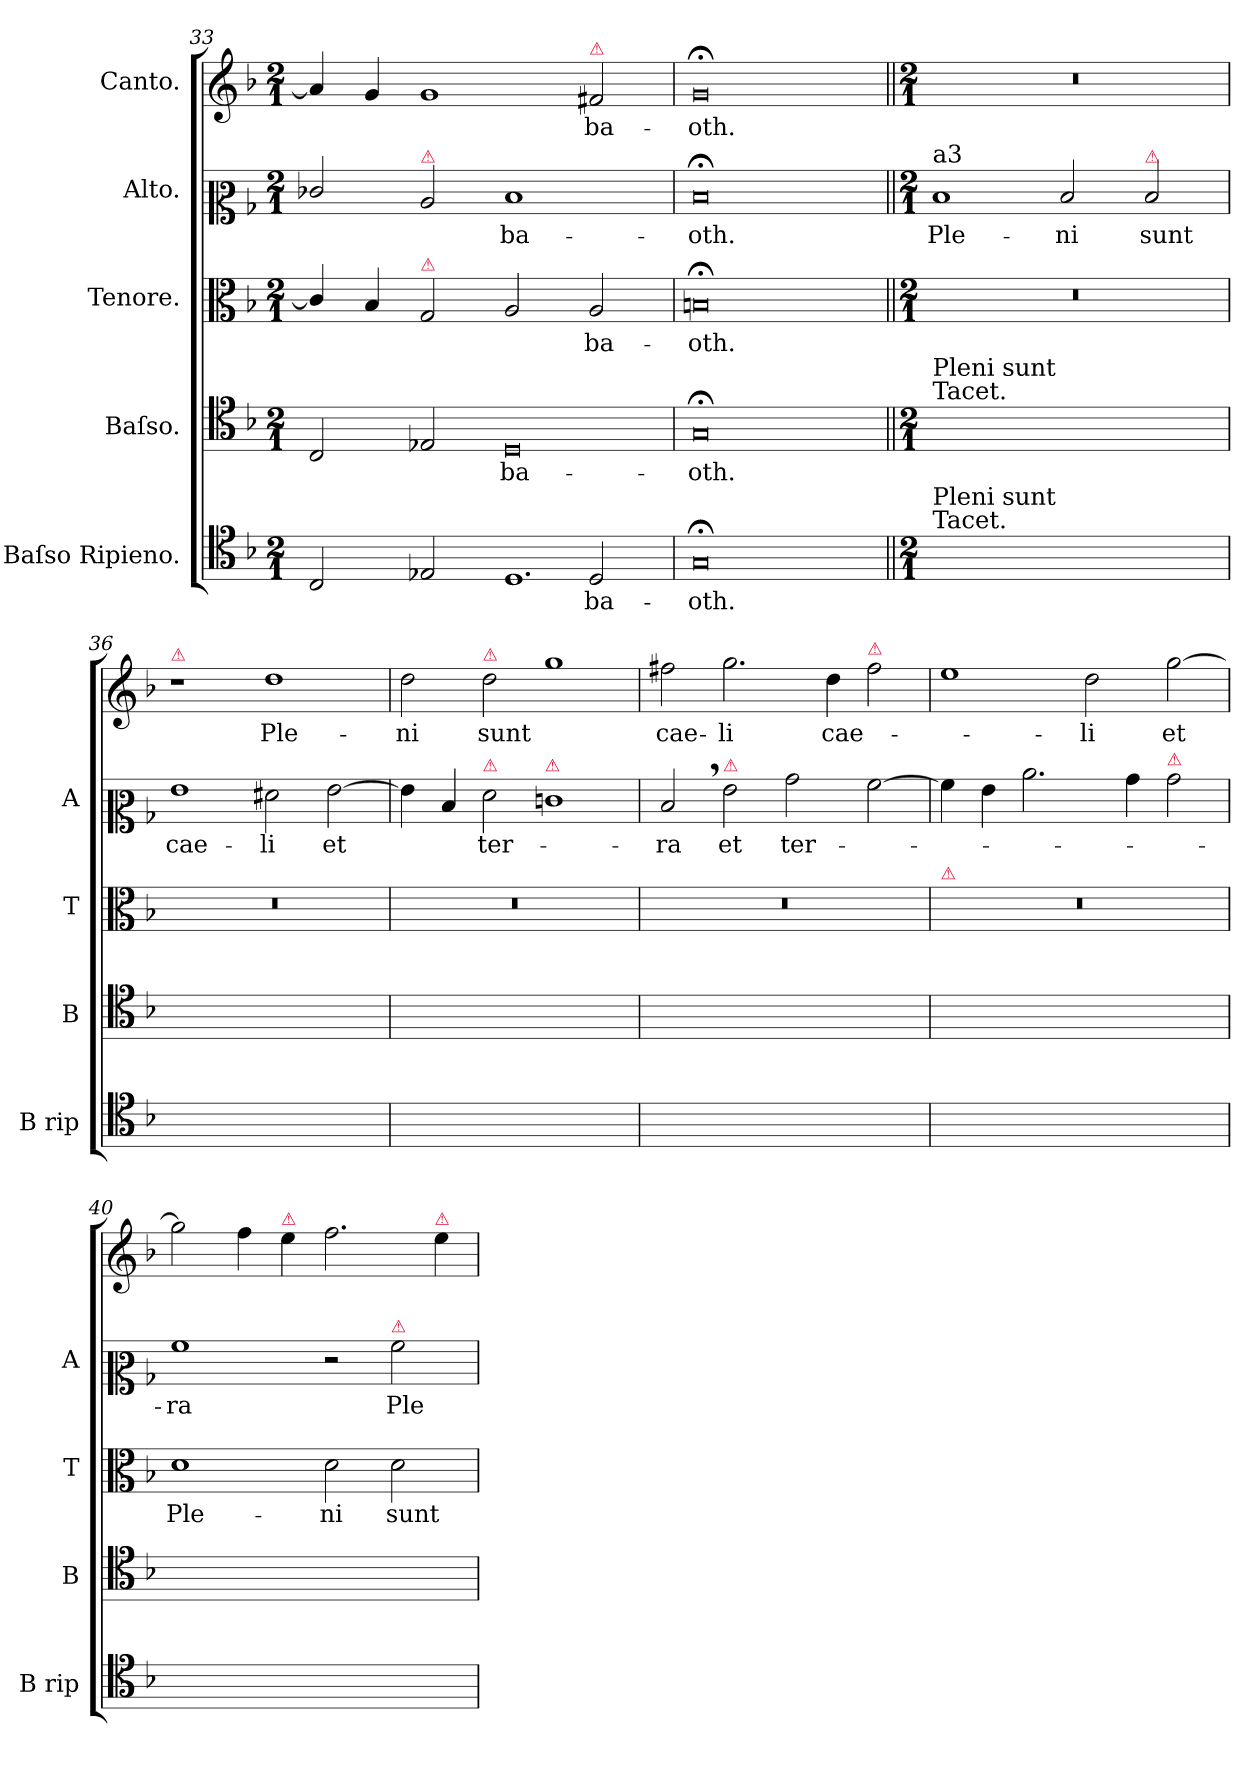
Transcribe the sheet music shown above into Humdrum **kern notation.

**kern	**text	**kern	**text	**kern	**text	**kern	**text	**kern	**text
*part5	*part5	*part4	*part4	*part3	*part3	*part2	*part2	*part1	*part1
*staff5	*staff5	*staff4	*staff4	*staff3	*staff3	*staff2	*staff2	*staff1	*staff1
*I"Baſso Ripieno.	*	*I"Baſso.	*	*I"Tenore.	*	*I"Alto.	*	*I"Canto.	*
*I'B rip	*	*I'B	*	*I'T	*	*I'A	*	*	*
*clefC4	*	*clefC4	*	*clefC3	*	*clefC2	*	*clefG2	*
*k[b-]	*	*k[b-]	*	*k[b-]	*	*k[b-]	*	*k[b-]	*
*M2/1	*	*M2/1	*	*M2/1	*	*M2/1	*	*M2/1	*
=33	=33	=33	=33	=33	=33	=33	=33	=33	=33
2C/	.	2C/	.	4c/]	.	2e-X/	.	4a/]	.
.	.	.	.	4B-/	.	.	.	4g/	.
!	!	!	!	!	!	!LO:TX:a:color=crimson:t=⚠	!	!	!
!	!	!	!	!LO:TX:a:color=crimson:t=⚠	!	!	!	!	!
2E-X/	.	2E-X/	.	2G/	.	2c/	.	1g	.
!LO:N:vis=1.	!	!LO:N:vis=0	!	!	!	!	!	!	!
2D	.	1D	-ba-	2A/	.	1d	-ba-	.	.
!	!	!	!	!	!	!	!	!LO:TX:a:color=crimson:t=⚠	!
2D	-ba-	.	.	2A/	-ba-	.	.	2f#X/	-ba-
=34	=34	=34	=34	=34	=34	=34	=34	=34	=34
0G;<	-oth.	0G;<	-oth.	0Bn;<	-oth.	0d;<	-oth.	0g;<	-oth.
=35||	=35||	=35||	=35||	=35||	=35||	=35||	=35||	=35||	=35||
*M2/1	*	*M2/1	*	*M2/1	*	*M2/1	*	*M2/1	*
!	!	!	!	!	!	!LO:TX:a:t=a3	!	!	!
!	!	!LO:TX:a:t=Pleni sunt\nTacet.	!	!	!	!	!	!	!
!LO:TX:a:t=Pleni sunt\nTacet.	!	!	!	!	!	!	!	!	!
0ryy	.	0ryy	.	0r	.	1d	Ple-	0r	.
.	.	.	.	.	.	2d/	-ni	.	.
!	!	!	!	!	!	!LO:TX:a:color=crimson:t=⚠	!	!	!
.	.	.	.	.	.	2d/	sunt	.	.
=36	=36	=36	=36	=36	=36	=36	=36	=36	=36
!	!	!	!	!	!	!	!	!LO:TX:a:color=crimson:t=⚠	!
0ryy	.	0ryy	.	0r	.	1g	cae-	1r	.
.	.	.	.	.	.	2f#X\	-li	1dd	Ple-
.	.	.	.	.	.	[2g\	et	.	.
=37	=37	=37	=37	=37	=37	=37	=37	=37	=37
0ryy	.	0ryy	.	0r	.	4g\]	.	2dd\	-ni
.	.	.	.	.	.	4d/	.	.	.
!	!	!	!	!	!	!	!	!LO:TX:a:color=crimson:t=⚠	!
!	!	!	!	!	!	!LO:TX:a:color=crimson:t=⚠	!	!	!
.	.	.	.	.	.	2f\	ter-	2dd\	sunt
!	!	!	!	!	!	!LO:TX:a:color=crimson:t=⚠	!	!	!
.	.	.	.	.	.	1en	.	1gg	.
=38	=38	=38	=38	=38	=38	=38	=38	=38	=38
0ryy	.	0ryy	.	0r	.	2d,/	-ra	2ff#X\	cae-
!	!	!	!	!	!	!LO:TX:a:color=crimson:t=⚠	!	!	!
.	.	.	.	.	.	2g\	et	2.gg\	-li
.	.	.	.	.	.	2b-\	ter-	.	.
.	.	.	.	.	.	.	.	4dd\	cae-
!	!	!	!	!	!	!	!	!LO:TX:a:color=crimson:t=⚠	!
.	.	.	.	.	.	[2a\	.	2ff#\	.
=39	=39	=39	=39	=39	=39	=39	=39	=39	=39
!	!	!	!	!LO:TX:a:color=crimson:t=⚠	!	!	!	!	!
0ryy	.	0ryy	.	0r	.	4a\]	.	1ee	.
.	.	.	.	.	.	4g\	.	.	.
.	.	.	.	.	.	2.cc\	.	.	.
.	.	.	.	.	.	.	.	2dd\	-li
.	.	.	.	.	.	4b-\	.	.	.
!	!	!	!	!	!	!LO:TX:a:color=crimson:t=⚠	!	!	!
.	.	.	.	.	.	2b-\	.	[2gg\	et
=40	=40	=40	=40	=40	=40	=40	=40	=40	=40
0ryy	.	0ryy	.	1d	Ple-	1a	-ra	2gg\]	.
.	.	.	.	.	.	.	.	4ff\	.
!	!	!	!	!	!	!	!	!LO:TX:a:color=crimson:t=⚠	!
.	.	.	.	.	.	.	.	4ee\	.
.	.	.	.	2d\	-ni	2r	.	2.ff\	.
!	!	!	!	!	!	!LO:TX:a:color=crimson:t=⚠	!	!	!
.	.	.	.	2d\	sunt	2a\	Ple-	.	.
!	!	!	!	!	!	!	!	!LO:TX:a:color=crimson:t=⚠	!
.	.	.	.	.	.	.	.	4ee\	.
=	=	=	=	=	=	=	=	=	=
*-	*-	*-	*-	*-	*-	*-	*-	*-	*-
